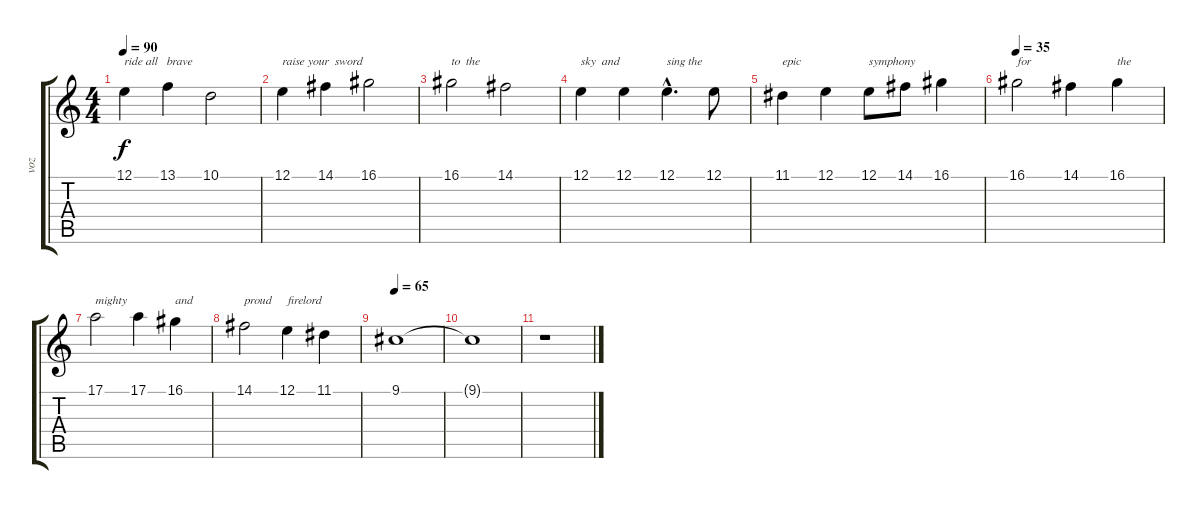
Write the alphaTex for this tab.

\track ("voz" "voz") {instrument lead6voice}
\staff {score tabs}
\tuning (E4 B3 G3 D3 A2 E2) {hide}
\ts (4 4)
\tempo 90
\clef g2
\ks c
12.1.4{txt "ride all   brave" dy f} 13.1.4 10.1.2 |
12.1.4{txt "raise your  sword"} 14.1.4 16.1.2 |
16.1.2{txt "to  the"} 14.1.2 |
12.1.4{txt "sky  and"} 12.1.4 12.1{hac}.4{d txt "sing the"} 12.1.8 |
11.1.4{txt "epic"} 12.1.4 12.1.8{txt "symphony"} 14.1.8 16.1.4 |
\tempo 35
16.1.2{txt "for"} 14.1.4 16.1.4{txt "the"} |
17.1.2{txt "mighty"} 17.1.4 16.1.4{txt "and"} |
14.1.2{txt "proud"} 12.1.4{txt "firelord"} 11.1.4 |
\tempo 65
9.1.1 |
9.1{t}.1 |
r.1
